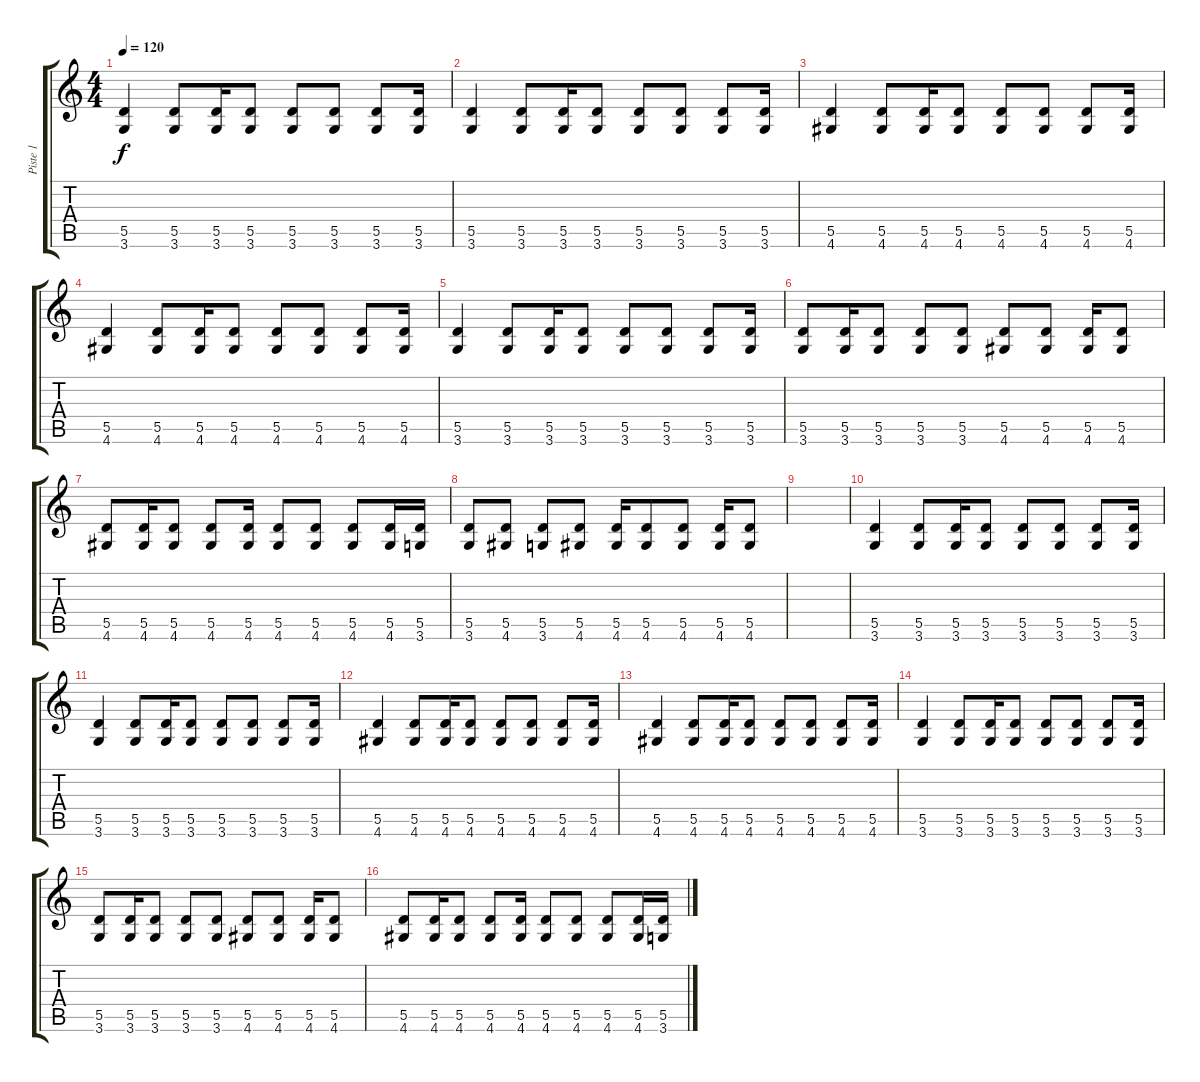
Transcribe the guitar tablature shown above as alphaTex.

\track ("Piste 1" "Piste 1") {instrument acousticguitarnylon}
\staff {score tabs}
\tuning (E4 B3 G3 D3 A2 E2) {hide}
\ts (4 4)
\tempo 120
\clef g2
\ks c
(5.5 3.6).4{dy f instrument acousticguitarnylon} (5.5 3.6).8 (5.5 3.6).16 (5.5 3.6).8 (5.5 3.6).8 (5.5 3.6).8 (5.5 3.6).8 (5.5 3.6).16 |
(5.5 3.6).4 (5.5 3.6).8 (5.5 3.6).16 (5.5 3.6).8 (5.5 3.6).8 (5.5 3.6).8 (5.5 3.6).8 (5.5 3.6).16 |
(5.5 4.6).4 (5.5 4.6).8 (5.5 4.6).16 (5.5 4.6).8 (5.5 4.6).8 (5.5 4.6).8 (5.5 4.6).8 (5.5 4.6).16 |
(5.5 4.6).4 (5.5 4.6).8 (5.5 4.6).16 (5.5 4.6).8 (5.5 4.6).8 (5.5 4.6).8 (5.5 4.6).8 (5.5 4.6).16 |
(5.5 3.6).4 (5.5 3.6).8 (5.5 3.6).16 (5.5 3.6).8 (5.5 3.6).8 (5.5 3.6).8 (5.5 3.6).8 (5.5 3.6).16 |
(5.5 3.6).8 (5.5 3.6).16 (5.5 3.6).8 (5.5 3.6).8 (5.5 3.6).8 (5.5 4.6).8 (5.5 4.6).8 (5.5 4.6).16 (5.5 4.6).8 |
(5.5 4.6).8 (5.5 4.6).16 (5.5 4.6).8 (5.5 4.6).8 (5.5 4.6).16 (5.5 4.6).8 (5.5 4.6).8 (5.5 4.6).8 (5.5 4.6).16 (5.5 3.6).16 |
(5.5 3.6).8 (5.5 4.6).8 (5.5 3.6).8 (5.5 4.6).8 (5.5 4.6).16 (5.5 4.6).8 (5.5 4.6).8 (5.5 4.6).16 (5.5 4.6).8 |
|
(5.5 3.6).4 (5.5 3.6).8 (5.5 3.6).16 (5.5 3.6).8 (5.5 3.6).8 (5.5 3.6).8 (5.5 3.6).8 (5.5 3.6).16 |
(5.5 3.6).4 (5.5 3.6).8 (5.5 3.6).16 (5.5 3.6).8 (5.5 3.6).8 (5.5 3.6).8 (5.5 3.6).8 (5.5 3.6).16 |
(5.5 4.6).4 (5.5 4.6).8 (5.5 4.6).16 (5.5 4.6).8 (5.5 4.6).8 (5.5 4.6).8 (5.5 4.6).8 (5.5 4.6).16 |
(5.5 4.6).4 (5.5 4.6).8 (5.5 4.6).16 (5.5 4.6).8 (5.5 4.6).8 (5.5 4.6).8 (5.5 4.6).8 (5.5 4.6).16 |
(5.5 3.6).4 (5.5 3.6).8 (5.5 3.6).16 (5.5 3.6).8 (5.5 3.6).8 (5.5 3.6).8 (5.5 3.6).8 (5.5 3.6).16 |
(5.5 3.6).8 (5.5 3.6).16 (5.5 3.6).8 (5.5 3.6).8 (5.5 3.6).8 (5.5 4.6).8 (5.5 4.6).8 (5.5 4.6).16 (5.5 4.6).8 |
(5.5 4.6).8 (5.5 4.6).16 (5.5 4.6).8 (5.5 4.6).8 (5.5 4.6).16 (5.5 4.6).8 (5.5 4.6).8 (5.5 4.6).8 (5.5 4.6).16 (5.5 3.6).16
